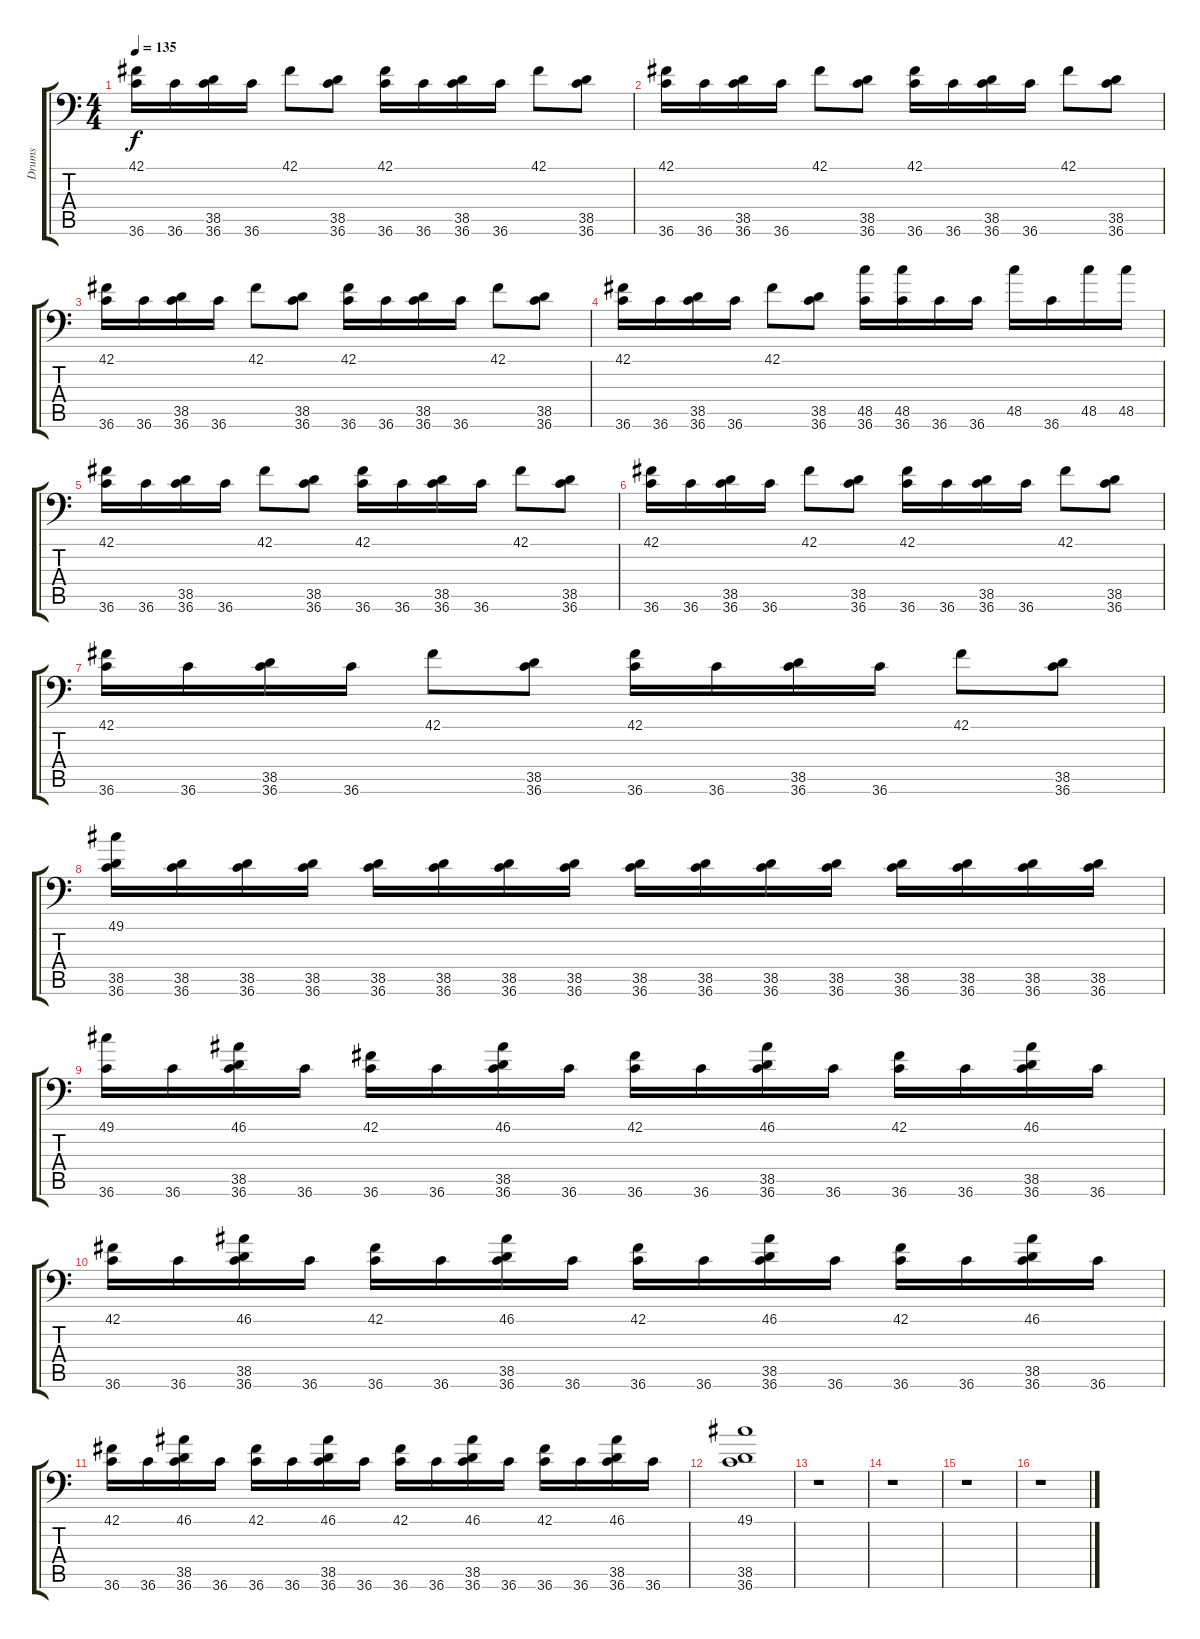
\track ("Drums" "Drums") {instrument acousticgrandpiano}
\staff {score tabs}
\tuning (C-1 C-1 C-1 C-1 C-1 C-1) {hide}
\ts (4 4)
\tempo 135
\clef f4
\ks c
(42.1 36.6).16{dy f} 36.6.16 (38.5 36.6).16 36.6.16 42.1.8 (38.5 36.6).8 (42.1 36.6).16 36.6.16 (38.5 36.6).16 36.6.16 42.1.8 (38.5 36.6).8 |
(42.1 36.6).16 36.6.16 (38.5 36.6).16 36.6.16 42.1.8 (38.5 36.6).8 (42.1 36.6).16 36.6.16 (38.5 36.6).16 36.6.16 42.1.8 (38.5 36.6).8 |
(42.1 36.6).16 36.6.16 (38.5 36.6).16 36.6.16 42.1.8 (38.5 36.6).8 (42.1 36.6).16 36.6.16 (38.5 36.6).16 36.6.16 42.1.8 (38.5 36.6).8 |
(42.1 36.6).16 36.6.16 (38.5 36.6).16 36.6.16 42.1.8 (38.5 36.6).8 (48.5 36.6).16 (48.5 36.6).16 36.6.16 36.6.16 48.5.16 36.6.16 48.5.16 48.5.16 |
(42.1 36.6).16 36.6.16 (38.5 36.6).16 36.6.16 42.1.8 (38.5 36.6).8 (42.1 36.6).16 36.6.16 (38.5 36.6).16 36.6.16 42.1.8 (38.5 36.6).8 |
(42.1 36.6).16 36.6.16 (38.5 36.6).16 36.6.16 42.1.8 (38.5 36.6).8 (42.1 36.6).16 36.6.16 (38.5 36.6).16 36.6.16 42.1.8 (38.5 36.6).8 |
(42.1 36.6).16 36.6.16 (38.5 36.6).16 36.6.16 42.1.8 (38.5 36.6).8 (42.1 36.6).16 36.6.16 (38.5 36.6).16 36.6.16 42.1.8 (38.5 36.6).8 |
(49.1 38.5 36.6).16 (38.5 36.6).16 (38.5 36.6).16 (38.5 36.6).16 (38.5 36.6).16 (38.5 36.6).16 (38.5 36.6).16 (38.5 36.6).16 (38.5 36.6).16 (38.5 36.6).16 (38.5 36.6).16 (38.5 36.6).16 (38.5 36.6).16 (38.5 36.6).16 (38.5 36.6).16 (38.5 36.6).16 |
(49.1 36.6).16 36.6.16 (46.1 38.5 36.6).16 36.6.16 (42.1 36.6).16 36.6.16 (46.1 38.5 36.6).16 36.6.16 (42.1 36.6).16 36.6.16 (46.1 38.5 36.6).16 36.6.16 (42.1 36.6).16 36.6.16 (46.1 38.5 36.6).16 36.6.16 |
(42.1 36.6).16 36.6.16 (46.1 38.5 36.6).16 36.6.16 (42.1 36.6).16 36.6.16 (46.1 38.5 36.6).16 36.6.16 (42.1 36.6).16 36.6.16 (46.1 38.5 36.6).16 36.6.16 (42.1 36.6).16 36.6.16 (46.1 38.5 36.6).16 36.6.16 |
(42.1 36.6).16 36.6.16 (46.1 38.5 36.6).16 36.6.16 (42.1 36.6).16 36.6.16 (46.1 38.5 36.6).16 36.6.16 (42.1 36.6).16 36.6.16 (46.1 38.5 36.6).16 36.6.16 (42.1 36.6).16 36.6.16 (46.1 38.5 36.6).16 36.6.16 |
(49.1 38.5 36.6).1 |
r.1 |
r.1 |
r.1 |
r.1
